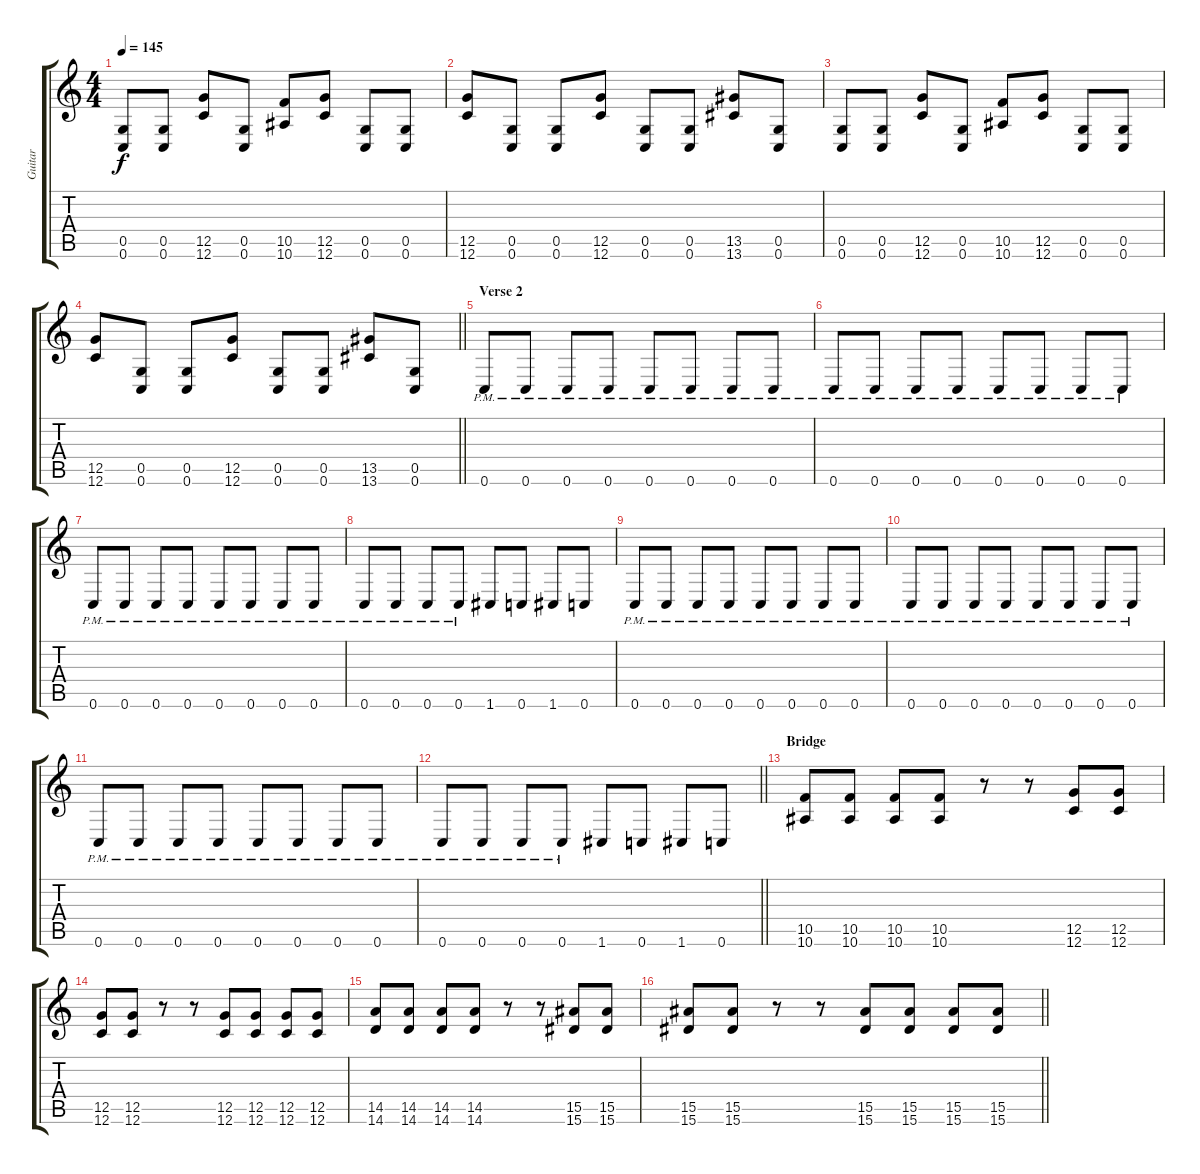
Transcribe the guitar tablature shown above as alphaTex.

\track ("Guitar" "Guitar") {instrument distortionguitar}
\staff {score tabs}
\tuning (D4 A3 F3 C3 G2 C2) {hide}
\ts (4 4)
\tempo 145
\clef g2
\ks c
(0.5 0.6).8{dy f} (0.5 0.6).8 (12.5 12.6).8 (0.5 0.6).8 (10.5 10.6).8 (12.5 12.6).8 (0.5 0.6).8 (0.5 0.6).8 |
(12.5 12.6).8 (0.5 0.6).8 (0.5 0.6).8 (12.5 12.6).8 (0.5 0.6).8 (0.5 0.6).8 (13.5 13.6).8 (0.5 0.6).8 |
(0.5 0.6).8 (0.5 0.6).8 (12.5 12.6).8 (0.5 0.6).8 (10.5 10.6).8 (12.5 12.6).8 (0.5 0.6).8 (0.5 0.6).8 |
\barLineRight lightlight
(12.5 12.6).8 (0.5 0.6).8 (0.5 0.6).8 (12.5 12.6).8 (0.5 0.6).8 (0.5 0.6).8 (13.5 13.6).8 (0.5 0.6).8 |
\section ("" "Verse 2")
0.6{pm}.8 0.6{pm}.8 0.6{pm}.8 0.6{pm}.8 0.6{pm}.8 0.6{pm}.8 0.6{pm}.8 0.6{pm}.8 |
0.6{pm}.8 0.6{pm}.8 0.6{pm}.8 0.6{pm}.8 0.6{pm}.8 0.6{pm}.8 0.6{pm}.8 0.6{pm}.8 |
0.6{pm}.8 0.6{pm}.8 0.6{pm}.8 0.6{pm}.8 0.6{pm}.8 0.6{pm}.8 0.6{pm}.8 0.6{pm}.8 |
0.6{pm}.8 0.6{pm}.8 0.6{pm}.8 0.6{pm}.8 1.6.8 0.6.8 1.6.8 0.6.8 |
0.6{pm}.8 0.6{pm}.8 0.6{pm}.8 0.6{pm}.8 0.6{pm}.8 0.6{pm}.8 0.6{pm}.8 0.6{pm}.8 |
0.6{pm}.8 0.6{pm}.8 0.6{pm}.8 0.6{pm}.8 0.6{pm}.8 0.6{pm}.8 0.6{pm}.8 0.6{pm}.8 |
0.6{pm}.8 0.6{pm}.8 0.6{pm}.8 0.6{pm}.8 0.6{pm}.8 0.6{pm}.8 0.6{pm}.8 0.6{pm}.8 |
\barLineRight lightlight
0.6{pm}.8 0.6{pm}.8 0.6{pm}.8 0.6{pm}.8 1.6.8 0.6.8 1.6.8 0.6.8 |
\section ("" "Bridge")
(10.5 10.6).8 (10.5 10.6).8 (10.5 10.6).8 (10.5 10.6).8 r.8 r.8 (12.5 12.6).8 (12.5 12.6).8 |
(12.5 12.6).8 (12.5 12.6).8 r.8 r.8 (12.5 12.6).8 (12.5 12.6).8 (12.5 12.6).8 (12.5 12.6).8 |
(14.5 14.6).8 (14.5 14.6).8 (14.5 14.6).8 (14.5 14.6).8 r.8 r.8 (15.5 15.6).8 (15.5 15.6).8 |
\barLineRight lightlight
(15.5 15.6).8 (15.5 15.6).8 r.8 r.8 (15.5 15.6).8 (15.5 15.6).8 (15.5 15.6).8 (15.5 15.6).8
